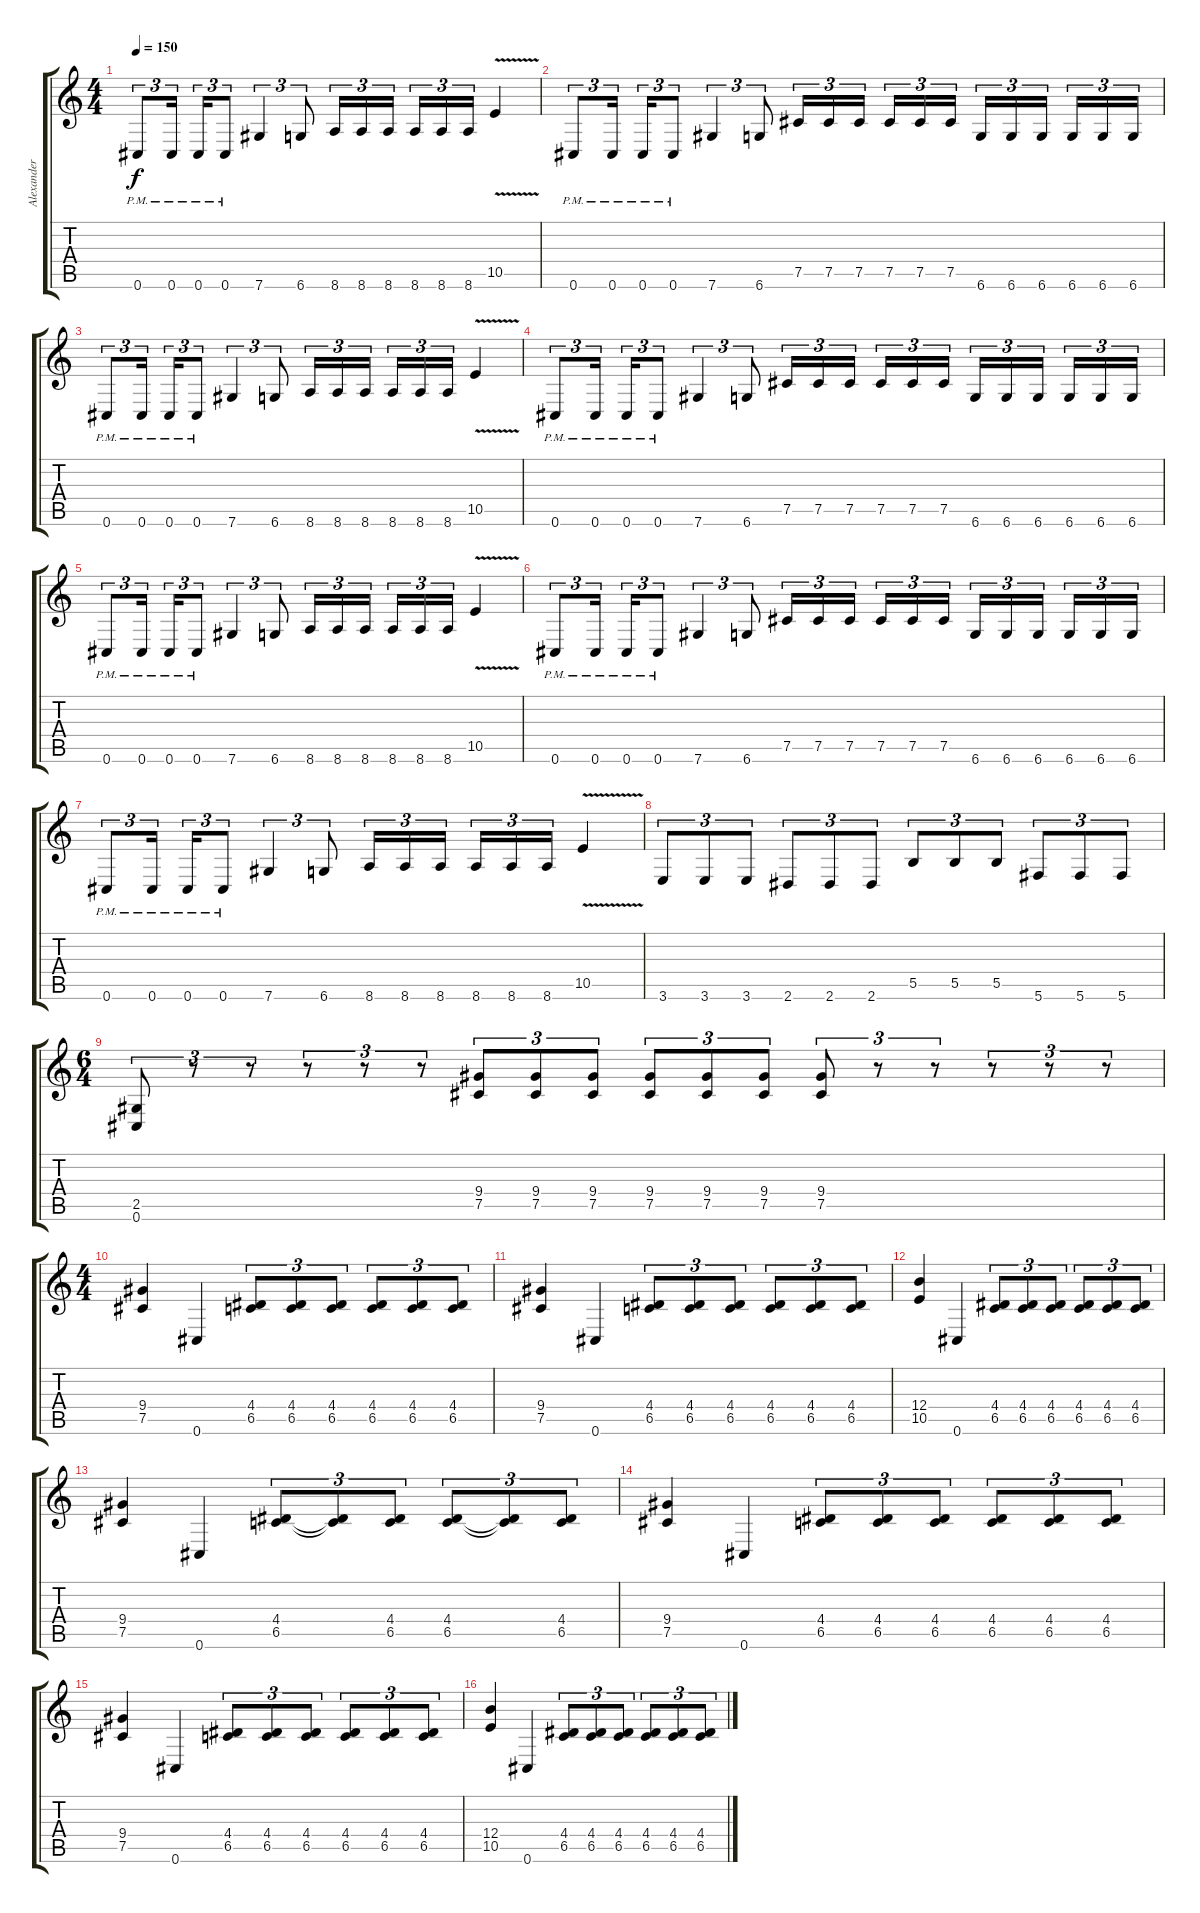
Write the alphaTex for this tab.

\track ("Alexander Kuoppala" "Alexander ") {instrument distortionguitar}
\staff {score tabs}
\tuning (Db4 Ab3 E3 B2 Gb2 Db2) {hide}
\ts (4 4)
\tempo 150
\clef g2
\ks c
0.6{pm}.8{tu (3 2) dy f} 0.6{pm}.16{tu (3 2)} 0.6{pm}.16{tu (3 2)} 0.6{pm}.8{tu (3 2)} 7.6.4{tu (3 2)} 6.6.8{tu (3 2)} 8.6.16{tu (3 2)} 8.6.16{tu (3 2)} 8.6.16{tu (3 2)} 8.6.16{tu (3 2)} 8.6.16{tu (3 2)} 8.6.16{tu (3 2)} 10.5{v}.4 |
0.6{pm}.8{tu (3 2)} 0.6{pm}.16{tu (3 2)} 0.6{pm}.16{tu (3 2)} 0.6{pm}.8{tu (3 2)} 7.6.4{tu (3 2)} 6.6.8{tu (3 2)} 7.5.16{tu (3 2)} 7.5.16{tu (3 2)} 7.5.16{tu (3 2)} 7.5.16{tu (3 2)} 7.5.16{tu (3 2)} 7.5.16{tu (3 2)} 6.6.16{tu (3 2)} 6.6.16{tu (3 2)} 6.6.16{tu (3 2)} 6.6.16{tu (3 2)} 6.6.16{tu (3 2)} 6.6.16{tu (3 2)} |
0.6{pm}.8{tu (3 2)} 0.6{pm}.16{tu (3 2)} 0.6{pm}.16{tu (3 2)} 0.6{pm}.8{tu (3 2)} 7.6.4{tu (3 2)} 6.6.8{tu (3 2)} 8.6.16{tu (3 2)} 8.6.16{tu (3 2)} 8.6.16{tu (3 2)} 8.6.16{tu (3 2)} 8.6.16{tu (3 2)} 8.6.16{tu (3 2)} 10.5{v}.4 |
0.6{pm}.8{tu (3 2)} 0.6{pm}.16{tu (3 2)} 0.6{pm}.16{tu (3 2)} 0.6{pm}.8{tu (3 2)} 7.6.4{tu (3 2)} 6.6.8{tu (3 2)} 7.5.16{tu (3 2)} 7.5.16{tu (3 2)} 7.5.16{tu (3 2)} 7.5.16{tu (3 2)} 7.5.16{tu (3 2)} 7.5.16{tu (3 2)} 6.6.16{tu (3 2)} 6.6.16{tu (3 2)} 6.6.16{tu (3 2)} 6.6.16{tu (3 2)} 6.6.16{tu (3 2)} 6.6.16{tu (3 2)} |
0.6{pm}.8{tu (3 2)} 0.6{pm}.16{tu (3 2)} 0.6{pm}.16{tu (3 2)} 0.6{pm}.8{tu (3 2)} 7.6.4{tu (3 2)} 6.6.8{tu (3 2)} 8.6.16{tu (3 2)} 8.6.16{tu (3 2)} 8.6.16{tu (3 2)} 8.6.16{tu (3 2)} 8.6.16{tu (3 2)} 8.6.16{tu (3 2)} 10.5{v}.4 |
0.6{pm}.8{tu (3 2)} 0.6{pm}.16{tu (3 2)} 0.6{pm}.16{tu (3 2)} 0.6{pm}.8{tu (3 2)} 7.6.4{tu (3 2)} 6.6.8{tu (3 2)} 7.5.16{tu (3 2)} 7.5.16{tu (3 2)} 7.5.16{tu (3 2)} 7.5.16{tu (3 2)} 7.5.16{tu (3 2)} 7.5.16{tu (3 2)} 6.6.16{tu (3 2)} 6.6.16{tu (3 2)} 6.6.16{tu (3 2)} 6.6.16{tu (3 2)} 6.6.16{tu (3 2)} 6.6.16{tu (3 2)} |
0.6{pm}.8{tu (3 2)} 0.6{pm}.16{tu (3 2)} 0.6{pm}.16{tu (3 2)} 0.6{pm}.8{tu (3 2)} 7.6.4{tu (3 2)} 6.6.8{tu (3 2)} 8.6.16{tu (3 2)} 8.6.16{tu (3 2)} 8.6.16{tu (3 2)} 8.6.16{tu (3 2)} 8.6.16{tu (3 2)} 8.6.16{tu (3 2)} 10.5{v}.4 |
3.6.8{tu (3 2)} 3.6.8{tu (3 2)} 3.6.8{tu (3 2)} 2.6.8{tu (3 2)} 2.6.8{tu (3 2)} 2.6.8{tu (3 2)} 5.5.8{tu (3 2)} 5.5.8{tu (3 2)} 5.5.8{tu (3 2)} 5.6.8{tu (3 2)} 5.6.8{tu (3 2)} 5.6.8{tu (3 2)} |
\ts (6 4)
(2.5 0.6).8{tu (3 2)} r.8{tu (3 2)} r.8{tu (3 2)} r.8{tu (3 2)} r.8{tu (3 2)} r.8{tu (3 2)} (9.4 7.5).8{tu (3 2)} (9.4 7.5).8{tu (3 2)} (9.4 7.5).8{tu (3 2)} (9.4 7.5).8{tu (3 2)} (9.4 7.5).8{tu (3 2)} (9.4 7.5).8{tu (3 2)} (9.4 7.5).8{tu (3 2)} r.8{tu (3 2)} r.8{tu (3 2)} r.8{tu (3 2)} r.8{tu (3 2)} r.8{tu (3 2)} |
\ts (4 4)
(9.4 7.5).4 0.6.4 (4.4 6.5).8{tu (3 2)} (4.4 6.5).8{tu (3 2)} (4.4 6.5).8{tu (3 2)} (4.4 6.5).8{tu (3 2)} (4.4 6.5).8{tu (3 2)} (4.4 6.5).8{tu (3 2)} |
(9.4 7.5).4 0.6.4 (4.4 6.5).8{tu (3 2)} (4.4 6.5).8{tu (3 2)} (4.4 6.5).8{tu (3 2)} (4.4 6.5).8{tu (3 2)} (4.4 6.5).8{tu (3 2)} (4.4 6.5).8{tu (3 2)} |
(12.4 10.5).4 0.6.4 (4.4 6.5).8{tu (3 2)} (4.4 6.5).8{tu (3 2)} (4.4 6.5).8{tu (3 2)} (4.4 6.5).8{tu (3 2)} (4.4 6.5).8{tu (3 2)} (4.4 6.5).8{tu (3 2)} |
(9.4 7.5).4 0.6.4 (4.4 6.5).8{tu (3 2)} (4.4{t} 6.5{t}).8{tu (3 2)} (4.4 6.5).8{tu (3 2)} (4.4 6.5).8{tu (3 2)} (4.4{t} 6.5{t}).8{tu (3 2)} (4.4 6.5).8{tu (3 2)} |
(9.4 7.5).4 0.6.4 (4.4 6.5).8{tu (3 2)} (4.4 6.5).8{tu (3 2)} (4.4 6.5).8{tu (3 2)} (4.4 6.5).8{tu (3 2)} (4.4 6.5).8{tu (3 2)} (4.4 6.5).8{tu (3 2)} |
(9.4 7.5).4 0.6.4 (4.4 6.5).8{tu (3 2)} (4.4 6.5).8{tu (3 2)} (4.4 6.5).8{tu (3 2)} (4.4 6.5).8{tu (3 2)} (4.4 6.5).8{tu (3 2)} (4.4 6.5).8{tu (3 2)} |
(12.4 10.5).4 0.6.4 (4.4 6.5).8{tu (3 2)} (4.4 6.5).8{tu (3 2)} (4.4 6.5).8{tu (3 2)} (4.4 6.5).8{tu (3 2)} (4.4 6.5).8{tu (3 2)} (4.4 6.5).8{tu (3 2)}
